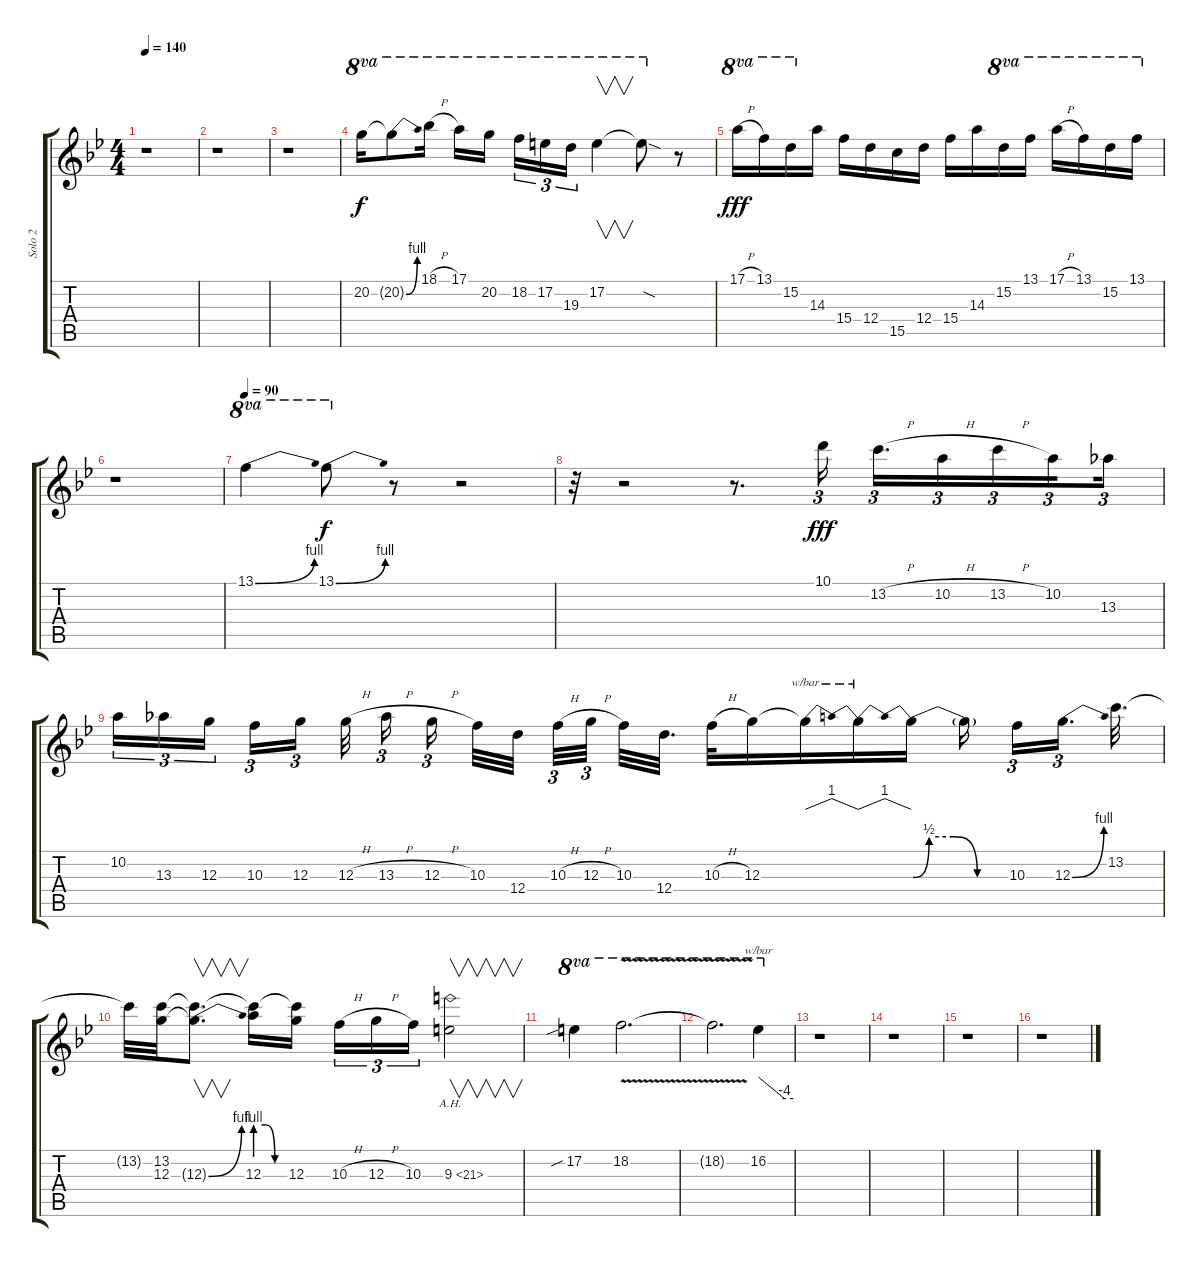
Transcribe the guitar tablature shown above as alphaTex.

\track ("Solo 2" "Solo 2") {instrument distortionguitar}
\staff {score tabs}
\tuning (E4 B3 G3 D3 A2 E2) {hide}
\ts (4 4)
\tempo 140
\clef g2
\ks bb
r.1{dy f} |
r.1 |
r.1 |
20.2.16{ot 8va} 20.2{be (bend 0 0 60 4) t}.8{ot 8va} 18.1{h}.16{ot 8va} 17.1.16{ot 8va} 20.2.16{ot 8va beam splitsecondary} 18.2.16{tu (3 2) ot 8va} 17.2.16{tu (3 2) ot 8va} 19.3.16{tu (3 2) ot 8va} 17.2.4{v ot 8va} 17.2{sod t}.8{ot 8va} r.8 |
17.1{h}.16{ot 8va dy fff} 13.1.16{ot 8va} 15.2.16{ot 8va} 14.3.16 15.4.16 12.4.16 15.5.16 12.4.16 15.4.16 14.3.16 15.2.16{ot 8va} 13.1.16{ot 8va} 17.1{h}.16{ot 8va} 13.1.16{ot 8va} 15.2.16{ot 8va} 13.1.16{ot 8va} |
r.1 |
\tempo 90
13.1{be (bend 0 0 60 4)}.4{ot 8va} 13.1{be (bend 0 0 60 4)}.8{ot 8va dy f} r.8 r.2 |
r.32 r.2 r.8{d} 10.1.16{tu (3 2) dy fff} 13.2{h}.16{d tu (3 2)} 10.2{h}.16{tu (3 2)} 13.2{h}.16{tu (3 2)} 10.2.16{tu (3 2) beam splitsecondary} 13.3.16{tu (3 2)} |
10.2.16{tu (3 2)} 13.3.16{tu (3 2)} 12.3.16{tu (3 2) beam splitsecondary} 10.3.16{tu (3 2)} 12.3.16{tu (3 2) beam splitsecondary} 12.3{h}.32 13.3{h}.16{tu (3 2)} 12.3{h}.16{tu (3 2) beam splitsecondary} 10.3.32 12.4.32{beam splitsecondary} 10.3{h}.32{tu (3 2)} 12.3{h}.32{tu (3 2) beam splitsecondary} 10.3.32 12.4.32{d} 10.3{h}.32 12.3.16 12.3{t}.16{tbe (dip default 0 0 30 4 60 0)} 12.3{t}.16{tbe (dip default 0 0 30 4 60 0)} 12.3{be (custom 0 0 10 2 25 2 40 0 60 0) t}.16 12.3{t}.16{beam splitsecondary} 10.3.16{tu (3 2)} 12.3{be (bend 0 0 60 4)}.16{d tu (3 2) beam splitsecondary} 13.2.32{d} |
13.2{t}.32 (13.2 12.3).32 (13.2{t} 12.3{be (bend 0 0 60 4) t}).8{v d} (13.2{t} 12.3{be (custom 0 4 20 4 40 0 60 0)}).16 (13.2{t} 12.3).16{beam splitsecondary} 10.3{h}.16{tu (3 2)} 12.3{h}.16{tu (3 2)} 10.3.16{tu (3 2)} 9.3{ah 12}.2{v} |
17.2{sib}.4{ot 8va} 18.2{v}.2{d ot 8va} |
18.2{v t}.2{d ot 8va} 16.2.4{tbe (custom default 0 0 45 -16 60 -16) ot 8va} |
r.1 |
r.1 |
r.1 |
r.1
